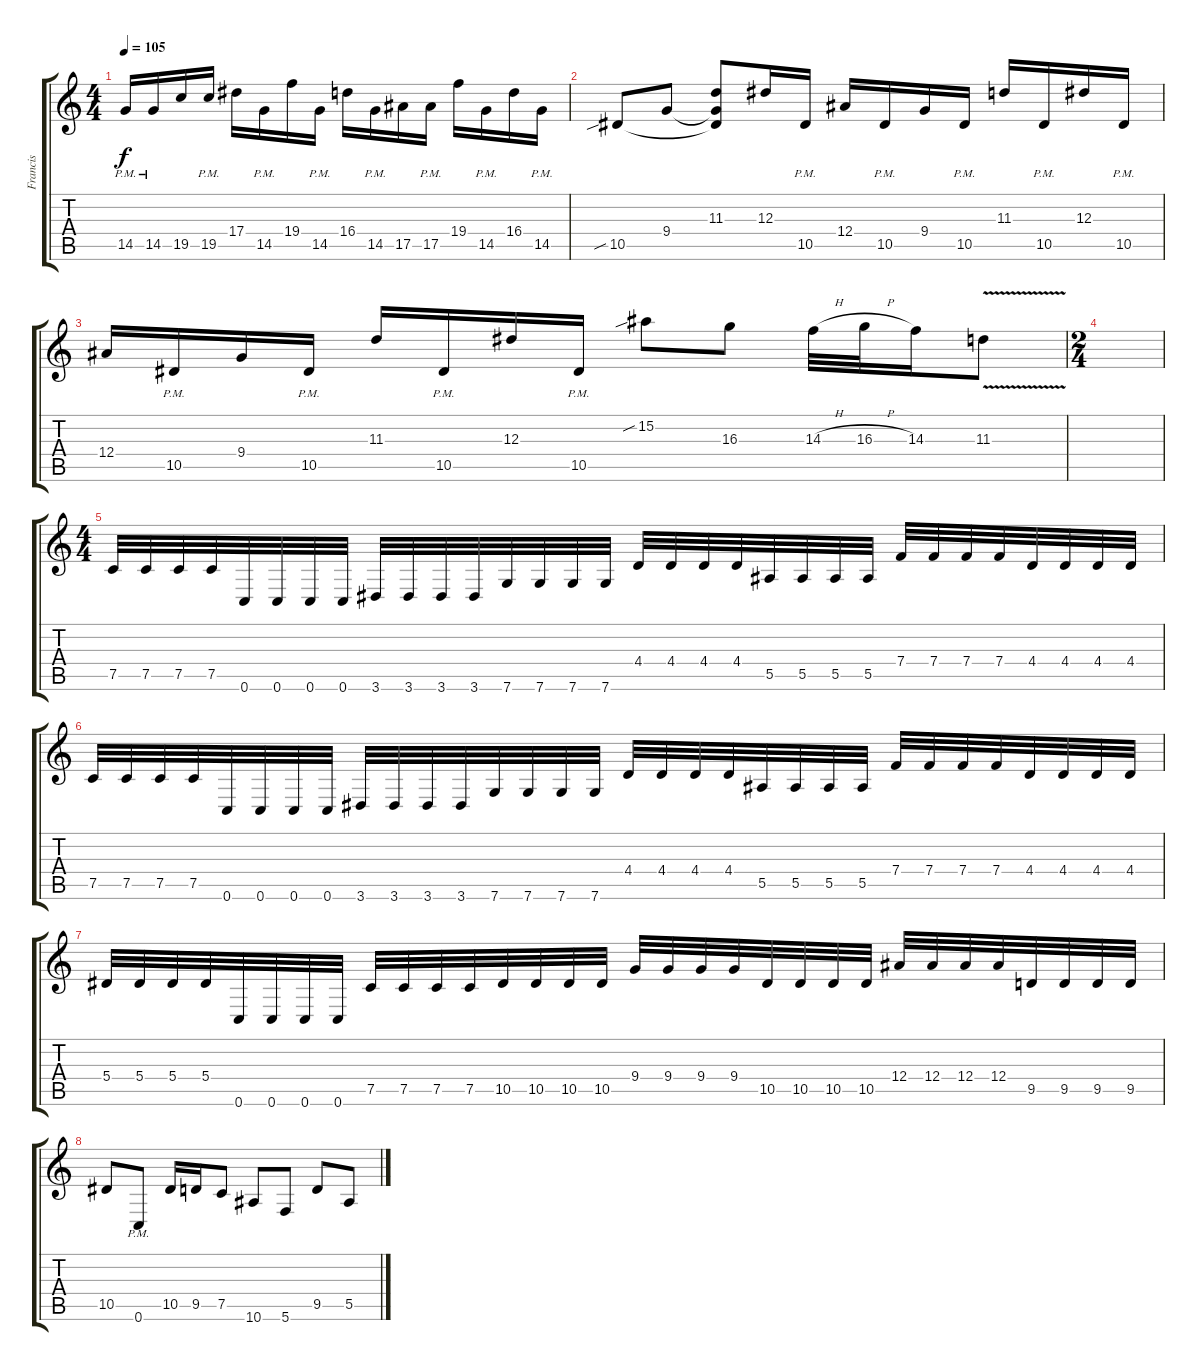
\track ("Francis" "Francis") {instrument distortionguitar}
\staff {score tabs}
\tuning (C4 G3 Eb3 Bb2 F2 C2) {hide}
\ts (4 4)
\tempo 105
\clef g2
\ks c
14.5{pm}.16{dy f} 14.5{pm}.16 19.5.16 19.5{pm}.16 17.4.16 14.5{pm}.16 19.4.16 14.5{pm}.16 16.4.16 14.5{pm}.16 17.5.16 17.5{pm}.16 19.4.16 14.5{pm}.16 16.4.16 14.5{pm}.16 |
10.5{sib}.8 9.4.8 (11.3 9.4{t} 10.5{t}).8 12.3.16 10.5{pm}.16 12.4.16 10.5{pm}.16 9.4.16 10.5{pm}.16 11.3.16 10.5{pm}.16 12.3.16 10.5{pm}.16 |
12.4.16 10.5{pm}.16 9.4.16 10.5{pm}.16 11.3.16 10.5{pm}.16 12.3.16 10.5{pm}.16 15.2{sib}.8 16.3.8 14.3{h}.32 16.3{h}.32 14.3.16 11.3{v}.8 |
\ts (2 4)
|
\ts (4 4)
7.5.32 7.5.32 7.5.32 7.5.32 0.6.32 0.6.32 0.6.32 0.6.32 3.6.32 3.6.32 3.6.32 3.6.32 7.6.32 7.6.32 7.6.32 7.6.32 4.4.32 4.4.32 4.4.32 4.4.32 5.5.32 5.5.32 5.5.32 5.5.32 7.4.32 7.4.32 7.4.32 7.4.32 4.4.32 4.4.32 4.4.32 4.4.32 |
7.5.32 7.5.32 7.5.32 7.5.32 0.6.32 0.6.32 0.6.32 0.6.32 3.6.32 3.6.32 3.6.32 3.6.32 7.6.32 7.6.32 7.6.32 7.6.32 4.4.32 4.4.32 4.4.32 4.4.32 5.5.32 5.5.32 5.5.32 5.5.32 7.4.32 7.4.32 7.4.32 7.4.32 4.4.32 4.4.32 4.4.32 4.4.32 |
5.4.32 5.4.32 5.4.32 5.4.32 0.6.32 0.6.32 0.6.32 0.6.32 7.5.32 7.5.32 7.5.32 7.5.32 10.5.32 10.5.32 10.5.32 10.5.32 9.4.32 9.4.32 9.4.32 9.4.32 10.5.32 10.5.32 10.5.32 10.5.32 12.4.32 12.4.32 12.4.32 12.4.32 9.5.32 9.5.32 9.5.32 9.5.32 |
10.5.8 0.6{pm}.8 10.5.16 9.5.16 7.5.8 10.6.8 5.6.8 9.5.8 5.5.8
